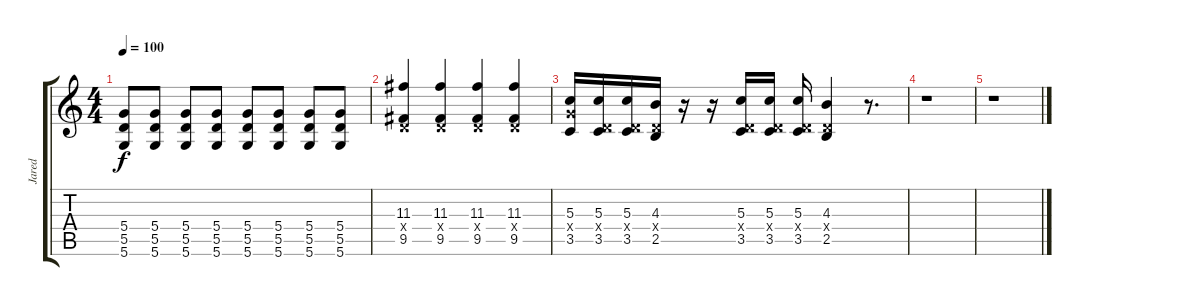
\track ("Jared" "Jared") {instrument distortionguitar}
\staff {score tabs}
\tuning (E4 B3 G3 D3 A2 D2) {hide}
\ts (4 4)
\tempo 100
\clef g2
\ks c
(5.4 5.5 5.6).8{dy f} (5.4 5.5 5.6).8 (5.4 5.5 5.6).8 (5.4 5.5 5.6).8 (5.4 5.5 5.6).8 (5.4 5.5 5.6).8 (5.4 5.5 5.6).8 (5.4 5.5 5.6).8 |
(11.3 0.4{x} 9.5).4 (11.3 0.4{x} 9.5).4 (11.3 0.4{x} 9.5).4 (11.3 0.4{x} 9.5).4 |
(5.3 5.4{x} 3.5).16 (5.3 0.4{x} 3.5).16 (5.3 0.4{x} 3.5).16 (4.3 0.4{x} 2.5).16 r.16 r.16 (5.3 0.4{x} 3.5).16 (5.3 0.4{x} 3.5).16 (5.3 0.4{x} 3.5).16 (4.3 0.4{x} 2.5).4 r.8{d} |
r.1 |
r.1
